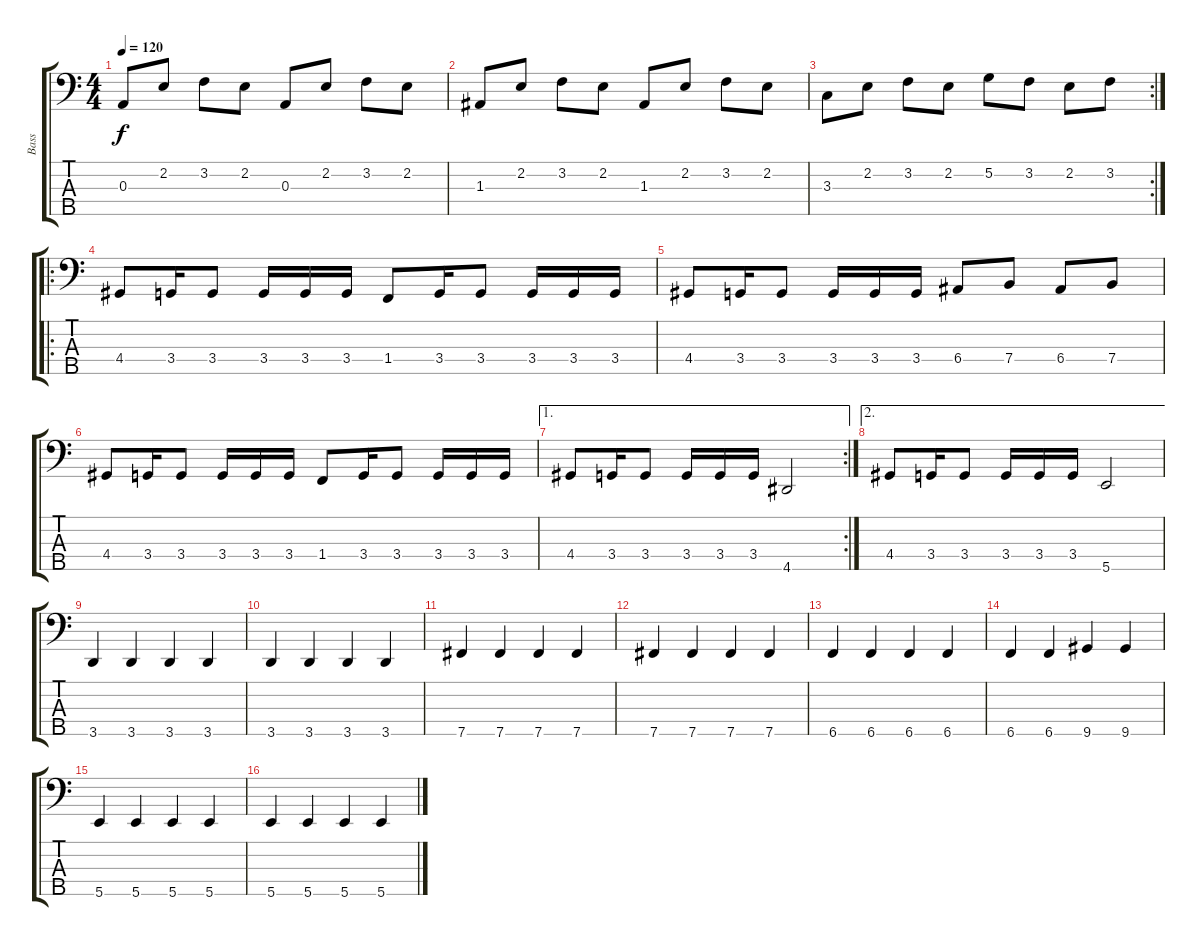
\track ("Bass" "Bass") {instrument electricbassfinger}
\staff {score tabs}
\tuning (G2 D2 A1 E1 B0) {hide}
\ts (4 4)
\tempo 120
\clef f4
\ks c
0.3.8{dy f} 2.2.8 3.2.8 2.2.8 0.3.8 2.2.8 3.2.8 2.2.8 |
1.3.8 2.2.8 3.2.8 2.2.8 1.3.8 2.2.8 3.2.8 2.2.8 |
\rc 2
3.3.8 2.2.8 3.2.8 2.2.8 5.2.8 3.2.8 2.2.8 3.2.8 |
\ro
4.4.8 3.4.16 3.4.8 3.4.16 3.4.16 3.4.16 1.4.8 3.4.16 3.4.8 3.4.16 3.4.16 3.4.16 |
4.4.8 3.4.16 3.4.8 3.4.16 3.4.16 3.4.16 6.4.8 7.4.8 6.4.8 7.4.8 |
4.4.8 3.4.16 3.4.8 3.4.16 3.4.16 3.4.16 1.4.8 3.4.16 3.4.8 3.4.16 3.4.16 3.4.16 |
\ae 1
\rc 2
4.4.8 3.4.16 3.4.8 3.4.16 3.4.16 3.4.16 4.5.2 |
\ae 2
4.4.8 3.4.16 3.4.8 3.4.16 3.4.16 3.4.16 5.5.2 |
3.5.4 3.5.4 3.5.4 3.5.4 |
3.5.4 3.5.4 3.5.4 3.5.4 |
7.5.4 7.5.4 7.5.4 7.5.4 |
7.5.4 7.5.4 7.5.4 7.5.4 |
6.5.4 6.5.4 6.5.4 6.5.4 |
6.5.4 6.5.4 9.5.4 9.5.4 |
5.5.4 5.5.4 5.5.4 5.5.4 |
5.5.4 5.5.4 5.5.4 5.5.4
